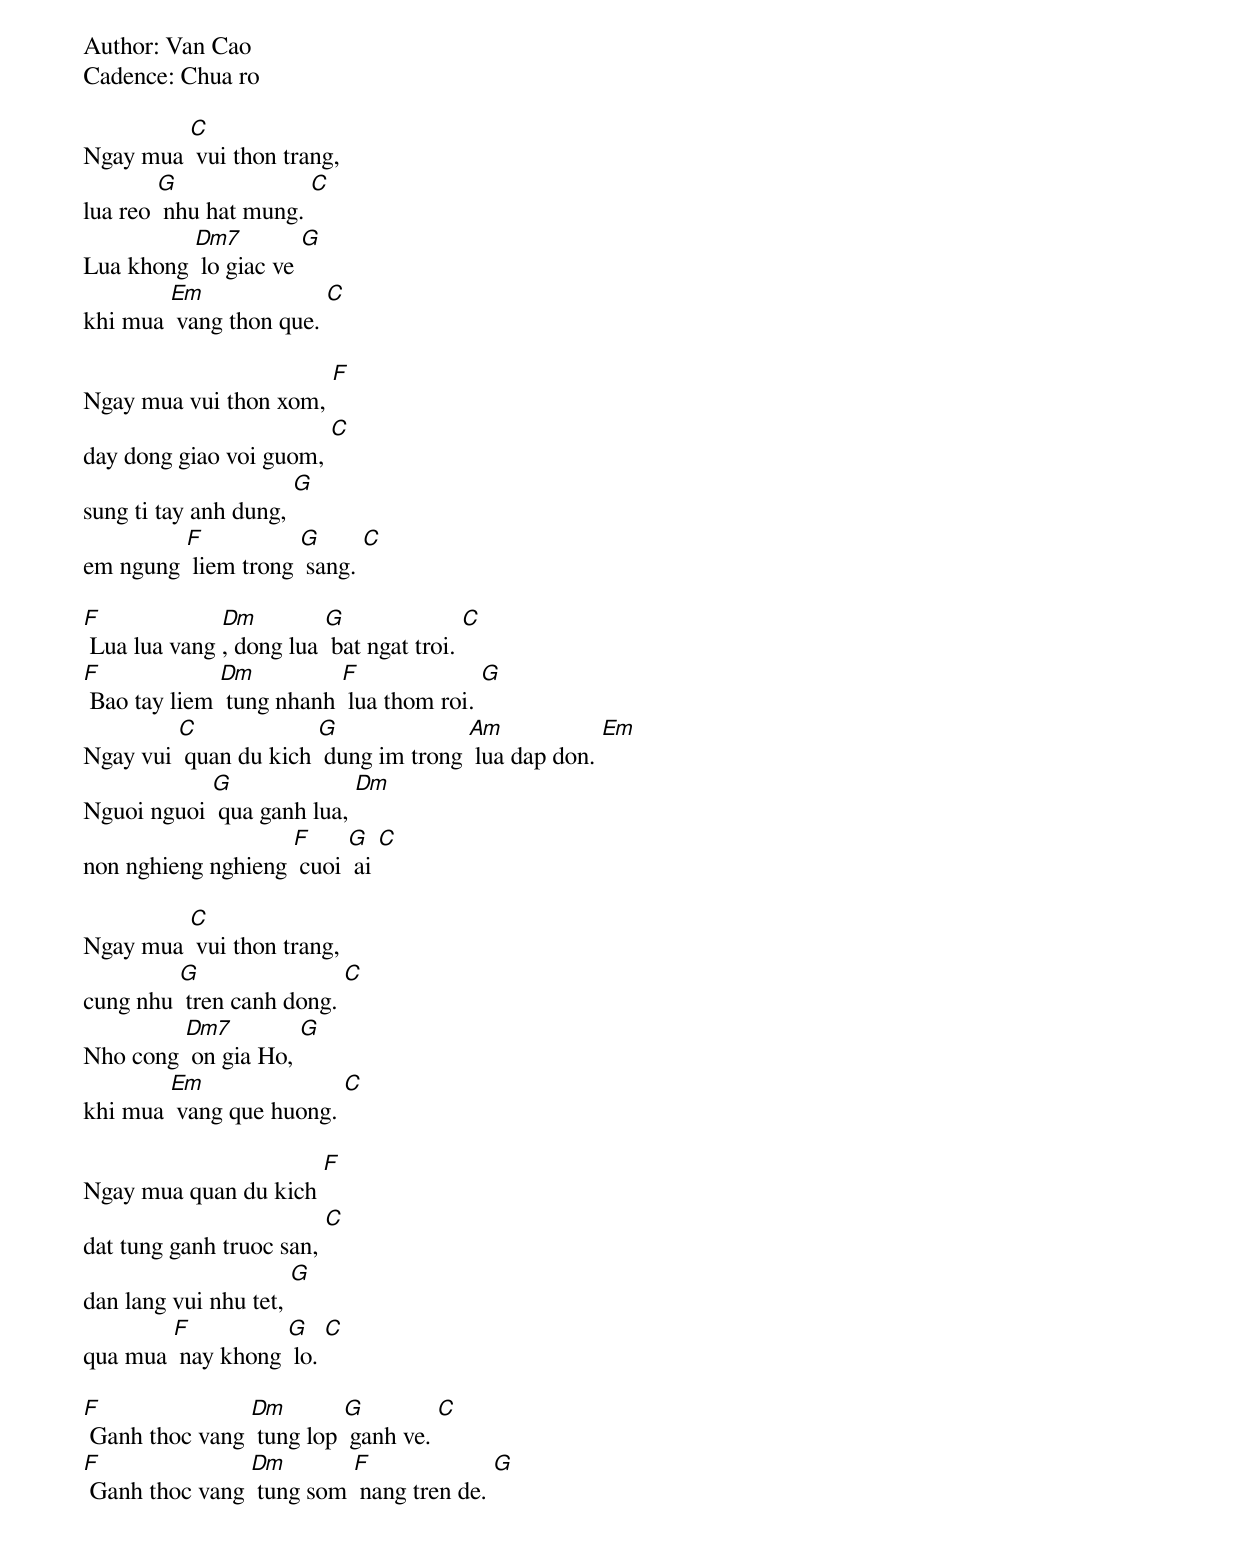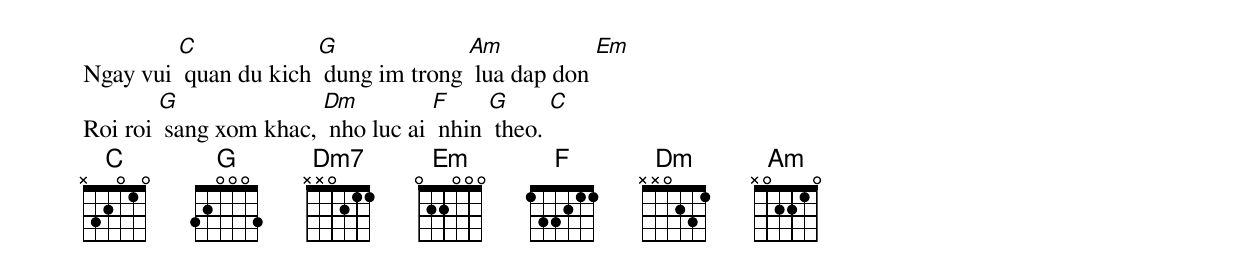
Author: Van Cao
Cadence: Chua ro

Ngay mua [C] vui thon trang,
lua reo [G] nhu hat mung. [C]
Lua khong [Dm7] lo giac ve [G]
khi mua [Em] vang thon que. [C]

Ngay mua vui thon xom, [F]
day dong giao voi guom, [C]
sung ti tay anh dung, [G]
em ngung [F] liem trong [G] sang. [C]

[F] Lua lua vang [Dm], dong lua [G] bat ngat troi. [C]
[F] Bao tay liem [Dm] tung nhanh [F] lua thom roi. [G]
Ngay vui [C] quan du kich [G] dung im trong [Am] lua dap don. [Em]
Nguoi nguoi [G] qua ganh lua, [Dm]
non nghieng nghieng [F] cuoi [G] ai [C]

Ngay mua [C] vui thon trang,
cung nhu [G] tren canh dong. [C]
Nho cong [Dm7] on gia Ho, [G]
khi mua [Em] vang que huong. [C]

Ngay mua quan du kich [F]
dat tung ganh truoc san, [C]
dan lang vui nhu tet, [G]
qua mua [F] nay khong [G] lo. [C]

[F] Ganh thoc vang [Dm] tung lop [G] ganh ve. [C]
[F] Ganh thoc vang [Dm] tung som [F] nang tren de. [G]
Ngay vui [C] quan du kich [G] dung im trong [Am] lua dap don [Em]
Roi roi [G] sang xom khac, [Dm] nho luc ai [F] nhin [G] theo. [C]
